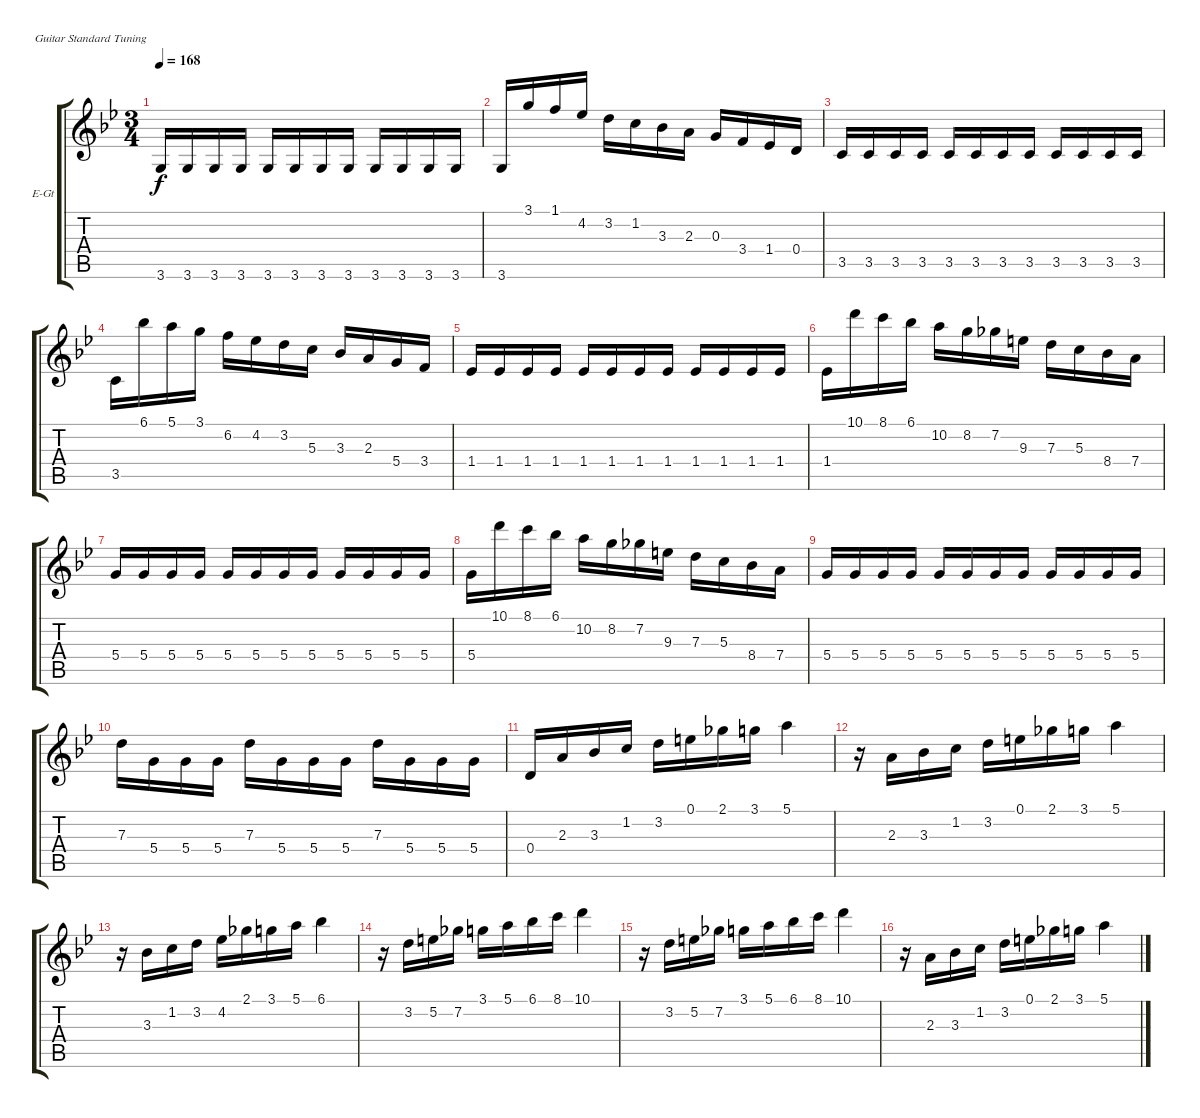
\defaultSystemsLayout 4
\bracketExtendMode groupsimilarinstruments
\firstSystemTrackNameOrientation horizontal
\otherSystemsTrackNameOrientation horizontal
\track ("Principale" "E-Gt") {instrument distortionguitar}
\staff {score tabs}
\tuning (E4 B3 G3 D3 A2 E2)
\ts (3 4)
\tempo 168
\clef g2
\ks gminor
3.6.16{dy f} 3.6.16 3.6.16 3.6.16 3.6.16 3.6.16 3.6.16 3.6.16 3.6.16 3.6.16 3.6.16 3.6.16 |
3.6.16 3.1.16 1.1.16 4.2.16 3.2.16 1.2.16 3.3.16 2.3.16 0.3.16 3.4.16 1.4.16 0.4.16 |
3.5.16 3.5.16 3.5.16 3.5.16 3.5.16 3.5.16 3.5.16 3.5.16 3.5.16 3.5.16 3.5.16 3.5.16 |
3.5.16 6.1.16 5.1.16 3.1.16 6.2.16 4.2.16 3.2.16 5.3.16 3.3.16 2.3.16 5.4.16 3.4.16 |
1.4.16 1.4.16 1.4.16 1.4.16 1.4.16 1.4.16 1.4.16 1.4.16 1.4.16 1.4.16 1.4.16 1.4.16 |
1.4.16 10.1.16 8.1.16 6.1.16 10.2.16 8.2.16 7.2.16 9.3.16 7.3.16 5.3.16 8.4.16 7.4.16 |
5.4.16 5.4.16 5.4.16 5.4.16 5.4.16 5.4.16 5.4.16 5.4.16 5.4.16 5.4.16 5.4.16 5.4.16 |
5.4.16 10.1.16 8.1.16 6.1.16 10.2.16 8.2.16 7.2.16 9.3.16 7.3.16 5.3.16 8.4.16 7.4.16 |
5.4.16 5.4.16 5.4.16 5.4.16 5.4.16 5.4.16 5.4.16 5.4.16 5.4.16 5.4.16 5.4.16 5.4.16 |
7.3.16 5.4.16 5.4.16 5.4.16 7.3.16 5.4.16 5.4.16 5.4.16 7.3.16 5.4.16 5.4.16 5.4.16 |
0.4.16 2.3.16 3.3.16 1.2.16 3.2.16 0.1.16 2.1.16 3.1.16 5.1.4 |
r.16 2.3.16 3.3.16 1.2.16 3.2.16 0.1.16 2.1.16 3.1.16 5.1.4 |
r.16 3.3.16 1.2.16 3.2.16 4.2.16 2.1.16 3.1.16 5.1.16 6.1.4 |
r.16 3.2.16 5.2.16 7.2.16 3.1.16 5.1.16 6.1.16 8.1.16 10.1.4 |
r.16 3.2.16 5.2.16 7.2.16 3.1.16 5.1.16 6.1.16 8.1.16 10.1.4 |
r.16 2.3.16 3.3.16 1.2.16 3.2.16 0.1.16 2.1.16 3.1.16 5.1.4
